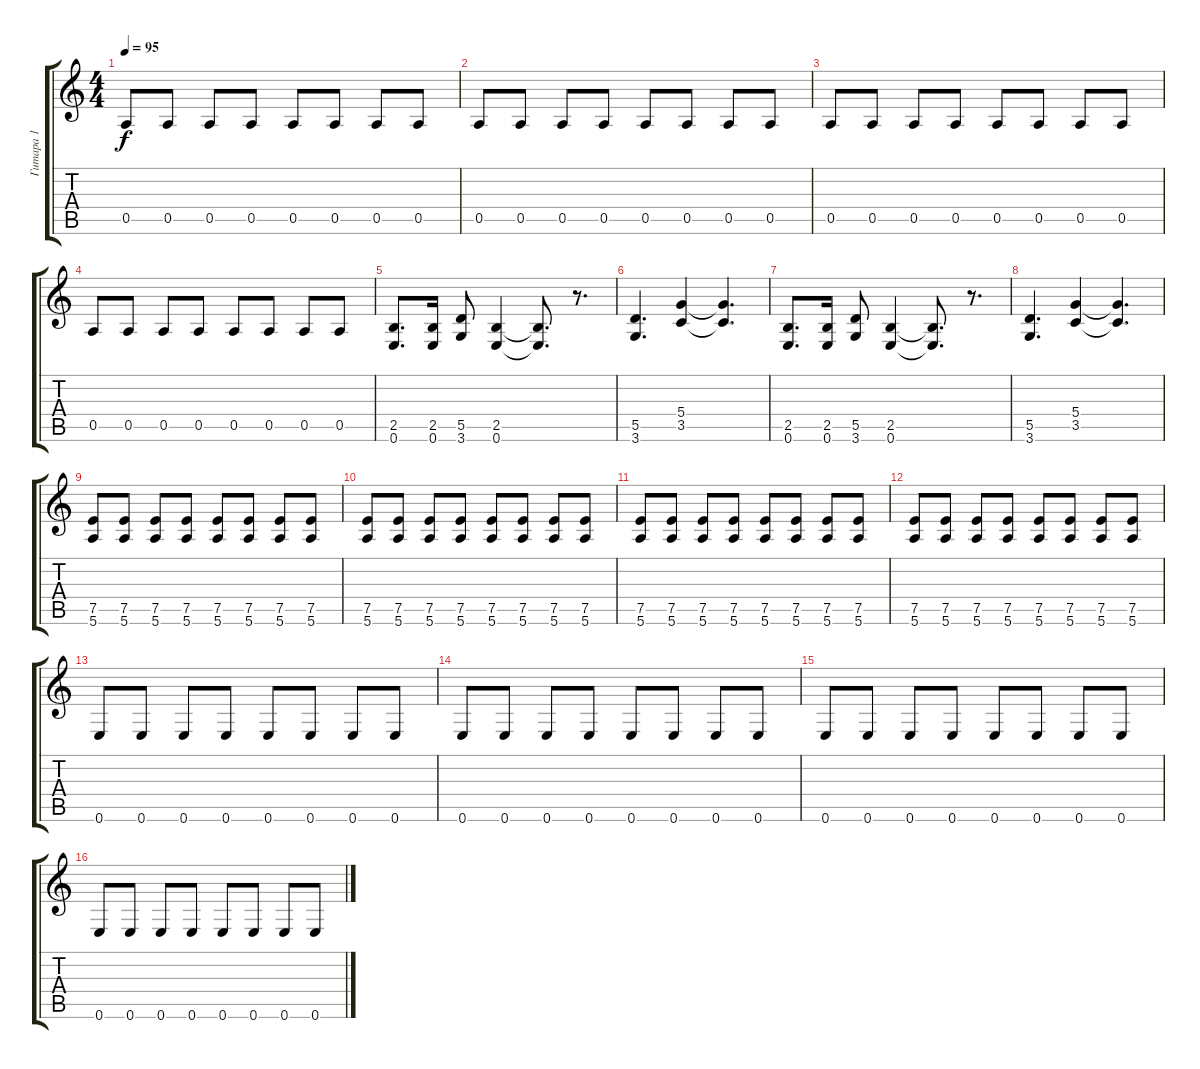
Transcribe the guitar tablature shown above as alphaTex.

\track ("Гитара 1" "Гитара 1") {instrument distortionguitar}
\staff {score tabs}
\tuning (E4 B3 G3 D3 A2 E2) {hide}
\ts (4 4)
\tempo 95
\clef g2
\ks c
0.5.8{dy f} 0.5.8 0.5.8 0.5.8 0.5.8 0.5.8 0.5.8 0.5.8 |
0.5.8 0.5.8 0.5.8 0.5.8 0.5.8 0.5.8 0.5.8 0.5.8 |
0.5.8 0.5.8 0.5.8 0.5.8 0.5.8 0.5.8 0.5.8 0.5.8 |
0.5.8 0.5.8 0.5.8 0.5.8 0.5.8 0.5.8 0.5.8 0.5.8 |
(2.5 0.6).8{d} (2.5 0.6).16 (5.5 3.6).8 (2.5 0.6).4 (2.5{t} 0.6{t}).8{d} r.8{d} |
(5.5 3.6).4{d} (5.4 3.5).4 (5.4{t} 3.5{t}).4{d} |
(2.5 0.6).8{d} (2.5 0.6).16 (5.5 3.6).8 (2.5 0.6).4 (2.5{t} 0.6{t}).8{d} r.8{d} |
(5.5 3.6).4{d} (5.4 3.5).4 (5.4{t} 3.5{t}).4{d} |
(7.5 5.6).8 (7.5 5.6).8 (7.5 5.6).8 (7.5 5.6).8 (7.5 5.6).8 (7.5 5.6).8 (7.5 5.6).8 (7.5 5.6).8 |
(7.5 5.6).8 (7.5 5.6).8 (7.5 5.6).8 (7.5 5.6).8 (7.5 5.6).8 (7.5 5.6).8 (7.5 5.6).8 (7.5 5.6).8 |
(7.5 5.6).8 (7.5 5.6).8 (7.5 5.6).8 (7.5 5.6).8 (7.5 5.6).8 (7.5 5.6).8 (7.5 5.6).8 (7.5 5.6).8 |
(7.5 5.6).8 (7.5 5.6).8 (7.5 5.6).8 (7.5 5.6).8 (7.5 5.6).8 (7.5 5.6).8 (7.5 5.6).8 (7.5 5.6).8 |
0.6.8 0.6.8 0.6.8 0.6.8 0.6.8 0.6.8 0.6.8 0.6.8 |
0.6.8 0.6.8 0.6.8 0.6.8 0.6.8 0.6.8 0.6.8 0.6.8 |
0.6.8 0.6.8 0.6.8 0.6.8 0.6.8 0.6.8 0.6.8 0.6.8 |
0.6.8 0.6.8 0.6.8 0.6.8 0.6.8 0.6.8 0.6.8 0.6.8
